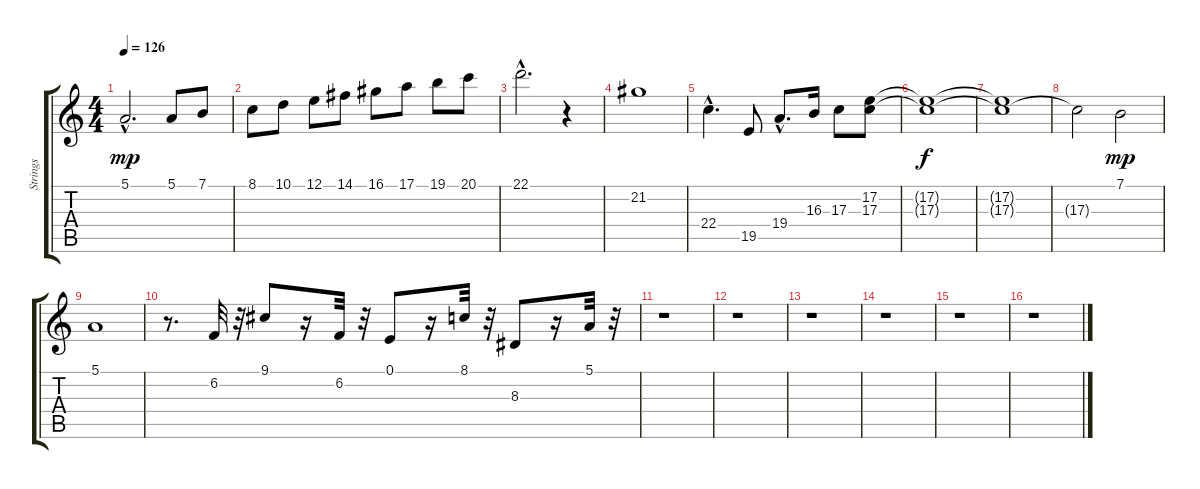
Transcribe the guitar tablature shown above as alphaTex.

\track ("Strings" "Strings") {instrument stringensemble1}
\staff {score tabs}
\tuning (E4 B3 G3 D3 A2 E2) {hide}
\ts (4 4)
\tempo 126
\clef g2
\ks c
5.1{hac}.2{d dy mp} 5.1.8 7.1.8 |
8.1.8 10.1.8 12.1.8 14.1.8 16.1.8 17.1.8 19.1.8 20.1.8 |
22.1{hac}.2{d} r.4 |
21.2.1 |
22.4{hac}.4{d} 19.5.8 19.4{hac}.8{d} 16.3.16 17.3.8 (17.2 17.3).8 |
(17.2{t} 17.3{t}).1{dy f} |
(17.2{t} 17.3{t}).1 |
17.3{t}.2 7.1.2{dy mp} |
5.1.1 |
r.8{d} 6.2.32 r.32 9.1.8 r.16 6.2.32 r.32 0.1.8 r.16 8.1.32 r.32 8.3.8 r.16 5.1.32 r.32 |
r.1 |
r.1 |
r.1 |
r.1 |
r.1 |
r.1
